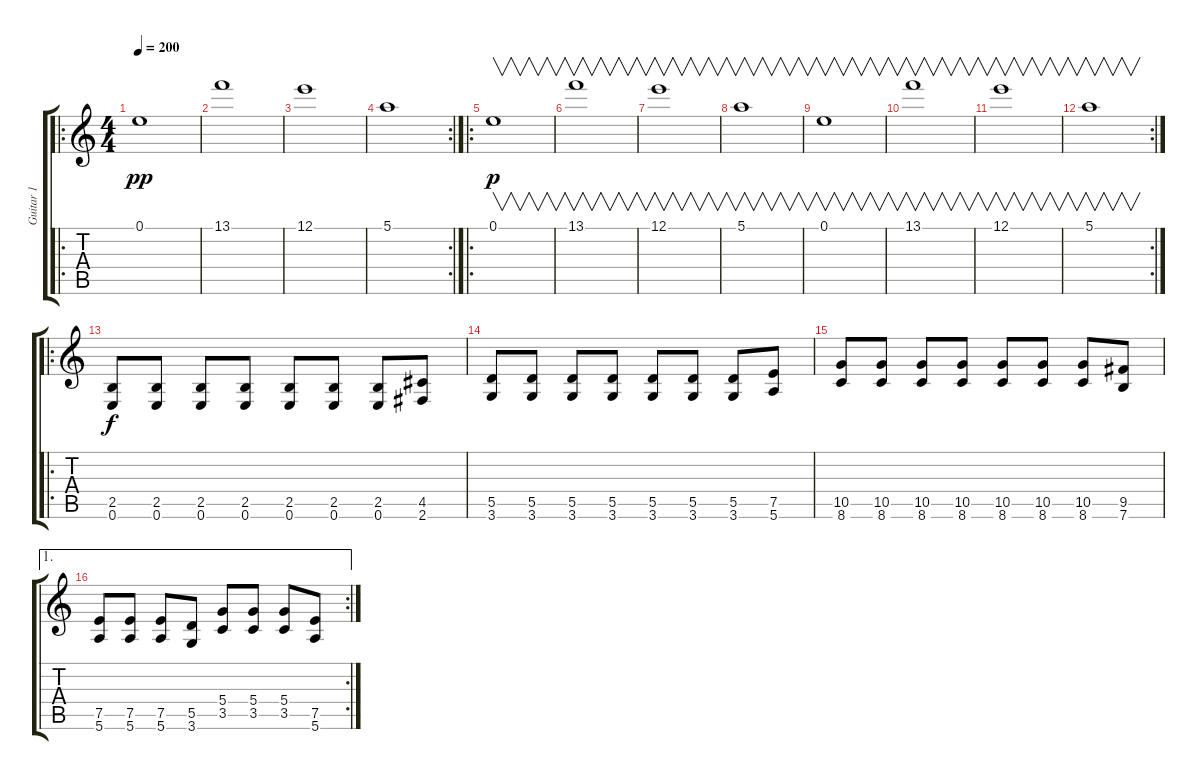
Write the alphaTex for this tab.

\track ("Guitar 1" "Guitar 1") {instrument distortionguitar}
\staff {score tabs}
\tuning (E4 B3 G3 D3 A2 E2) {hide}
\ro
\ts (4 4)
\tempo 200
\clef g2
\ks c
0.1.1{dy pp} |
13.1.1 |
12.1.1 |
\rc 2
5.1.1 |
\ro
0.1.1{v dy p instrument electricguitarmuted} |
13.1.1{v} |
12.1.1{v} |
5.1.1{v} |
0.1.1{v} |
13.1.1{v} |
12.1.1{v} |
\rc 2
5.1.1{v} |
\ro
(2.5 0.6).8{dy f volume 14 balance 8 instrument distortionguitar} (2.5 0.6).8 (2.5 0.6).8 (2.5 0.6).8 (2.5 0.6).8 (2.5 0.6).8 (2.5 0.6).8 (4.5 2.6).8 |
(5.5 3.6).8 (5.5 3.6).8 (5.5 3.6).8 (5.5 3.6).8 (5.5 3.6).8 (5.5 3.6).8 (5.5 3.6).8 (7.5 5.6).8 |
(10.5 8.6).8 (10.5 8.6).8 (10.5 8.6).8 (10.5 8.6).8 (10.5 8.6).8 (10.5 8.6).8 (10.5 8.6).8 (9.5 7.6).8 |
\ae 1
\rc 2
(7.5 5.6).8 (7.5 5.6).8 (7.5 5.6).8 (5.5 3.6).8 (5.4 3.5).8 (5.4 3.5).8 (5.4 3.5).8 (7.5 5.6).8
